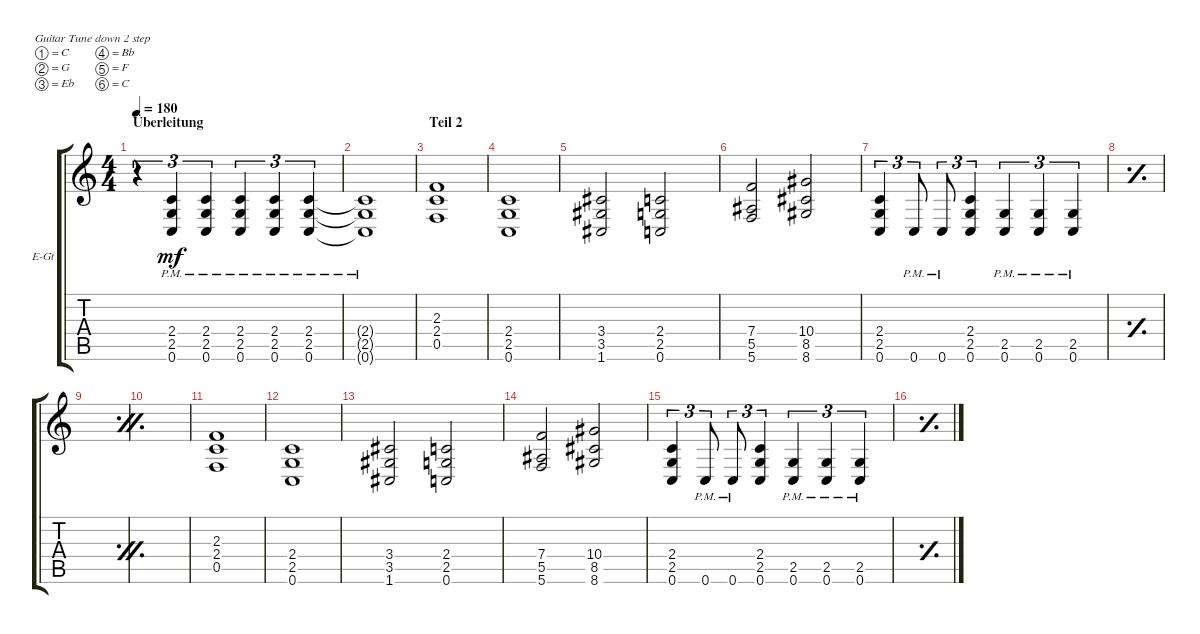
\defaultSystemsLayout 4
\bracketExtendMode groupsimilarinstruments
\multiBarRest
\firstSystemTrackNameOrientation horizontal
\otherSystemsTrackNameOrientation horizontal
\track ("Electric Guitar" "E-Gt") {instrument distortionguitar}
\staff {score tabs}
\tuning (C4 G3 Eb3 Bb2 F2 C2)
\ts (4 4)
\section ("" "Überleitung")
\tempo 180
\clef g2
\ks c
r.4{tu (3 2) dy mf} (0.6{pm} 2.5{pm} 2.4{pm}).4{tu (3 2)} (0.6{pm} 2.5{pm} 2.4{pm}).4{tu (3 2)} (0.6{pm} 2.5{pm} 2.4{pm}).4{tu (3 2)} (0.6{pm} 2.5{pm} 2.4{pm}).4{tu (3 2)} (0.6{pm} 2.5{pm} 2.4{pm}).4{tu (3 2)} |
(0.6{pm t} 2.5{pm t} 2.4{pm t}).1 |
\section ("" "Teil 2")
(0.5 2.4 2.3).1 |
(0.6 2.5 2.4).1 |
(1.6 3.5 3.4).2 (0.6 2.5 2.4).2 |
(5.5 5.6 7.4).2 (8.5 10.4 8.6).2 |
(0.6 2.5 2.4).4{tu (3 2)} 0.6{pm}.8{tu (3 2)} 0.6{pm}.8{tu (3 2)} (0.6 2.5 2.4).4{tu (3 2)} (0.6{pm} 2.5{pm}).4{tu (3 2)} (0.6{pm} 2.5{pm}).4{tu (3 2)} (0.6{pm} 2.5{pm}).4{tu (3 2)} |
\simile simple
|
\simile firstofdouble
|
\simile secondofdouble
|
\simile none
(0.5 2.4 2.3).1 |
(0.6 2.5 2.4).1 |
(1.6 3.5 3.4).2 (0.6 2.5 2.4).2 |
(5.5 5.6 7.4).2 (8.5 10.4 8.6).2 |
(0.6 2.5 2.4).4{tu (3 2)} 0.6{pm}.8{tu (3 2)} 0.6{pm}.8{tu (3 2)} (0.6 2.5 2.4).4{tu (3 2)} (0.6{pm} 2.5{pm}).4{tu (3 2)} (0.6{pm} 2.5{pm}).4{tu (3 2)} (0.6{pm} 2.5{pm}).4{tu (3 2)} |
\simile simple
